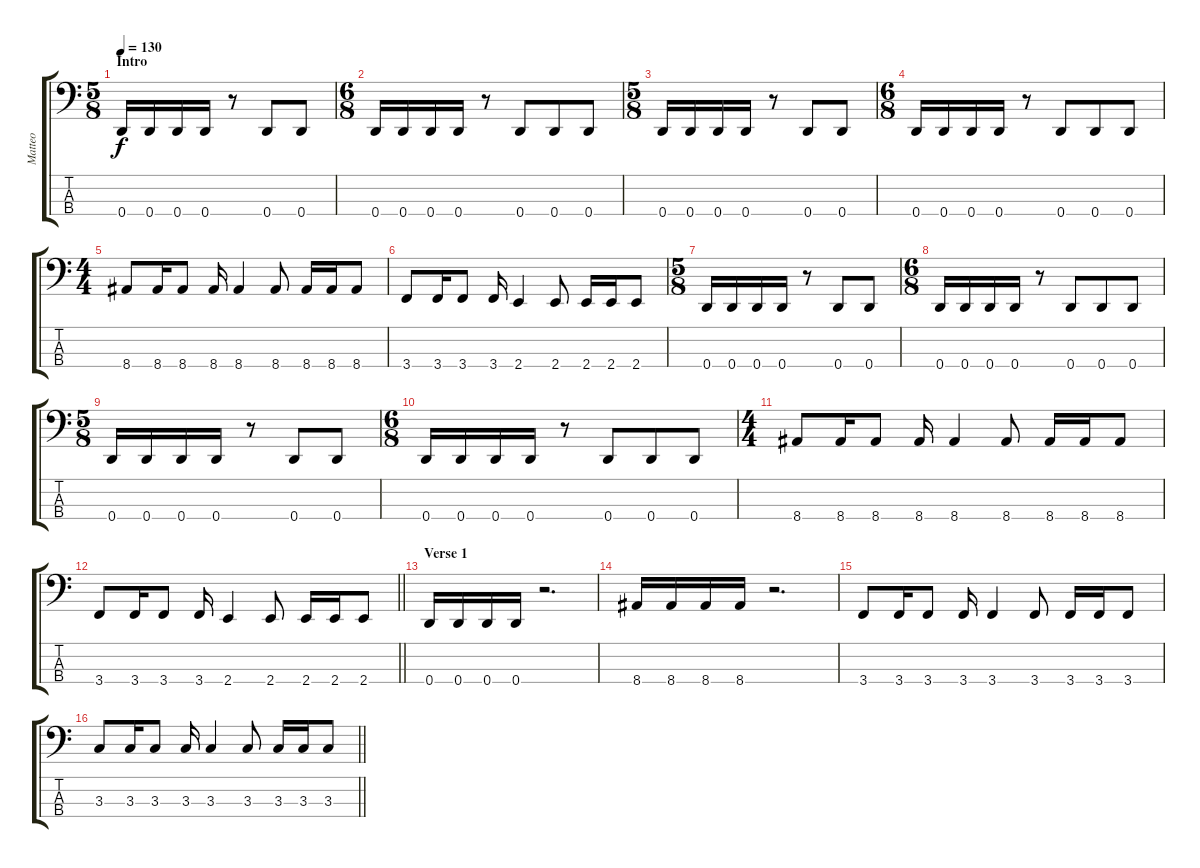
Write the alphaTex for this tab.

\track ("Matteo" "Matteo") {instrument electricbasspick}
\staff {score tabs}
\tuning (G2 D2 A1 D1) {hide}
\ts (5 8)
\section ("" "Intro")
\tempo 130
\clef f4
\ks c
0.4.16{dy f instrument electricbasspick} 0.4.16 0.4.16 0.4.16 r.8 0.4.8 0.4.8 |
\ts (6 8)
0.4.16 0.4.16 0.4.16 0.4.16 r.8 0.4.8 0.4.8 0.4.8 |
\ts (5 8)
0.4.16 0.4.16 0.4.16 0.4.16 r.8 0.4.8 0.4.8 |
\ts (6 8)
0.4.16 0.4.16 0.4.16 0.4.16 r.8 0.4.8 0.4.8 0.4.8 |
\ts (4 4)
8.4.8 8.4.16 8.4.8 8.4.16 8.4.4 8.4.8 8.4.16 8.4.16 8.4.8 |
3.4.8 3.4.16 3.4.8 3.4.16 2.4.4 2.4.8 2.4.16 2.4.16 2.4.8 |
\ts (5 8)
0.4.16 0.4.16 0.4.16 0.4.16 r.8 0.4.8 0.4.8 |
\ts (6 8)
0.4.16 0.4.16 0.4.16 0.4.16 r.8 0.4.8 0.4.8 0.4.8 |
\ts (5 8)
0.4.16 0.4.16 0.4.16 0.4.16 r.8 0.4.8 0.4.8 |
\ts (6 8)
0.4.16 0.4.16 0.4.16 0.4.16 r.8 0.4.8 0.4.8 0.4.8 |
\ts (4 4)
8.4.8 8.4.16 8.4.8 8.4.16 8.4.4 8.4.8 8.4.16 8.4.16 8.4.8 |
\barLineRight lightlight
3.4.8 3.4.16 3.4.8 3.4.16 2.4.4 2.4.8 2.4.16 2.4.16 2.4.8 |
\section ("" "Verse 1")
0.4.16 0.4.16 0.4.16 0.4.16 r.2{d} |
8.4.16 8.4.16 8.4.16 8.4.16 r.2{d} |
3.4.8 3.4.16 3.4.8 3.4.16 3.4.4 3.4.8 3.4.16 3.4.16 3.4.8 |
\barLineRight lightlight
3.3.8 3.3.16 3.3.8 3.3.16 3.3.4 3.3.8 3.3.16 3.3.16 3.3.8
